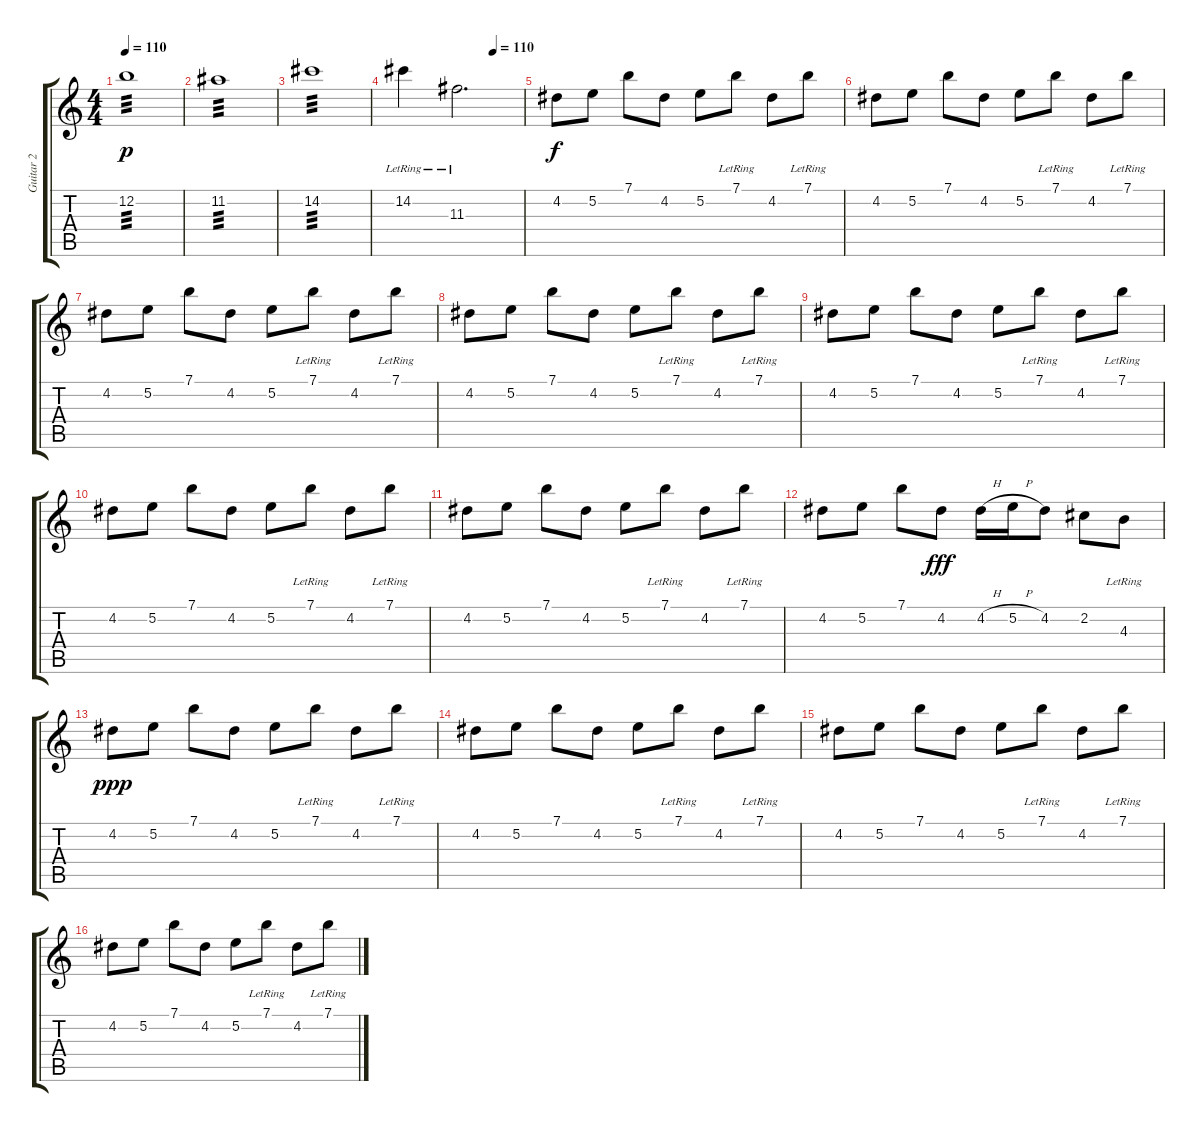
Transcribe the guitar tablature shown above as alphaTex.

\track ("Guitar 2" "Guitar 2") {instrument overdrivenguitar}
\staff {score tabs}
\tuning (E4 B3 G3 D3 A2 E2) {hide}
\ts (4 4)
\tempo 110
\clef g2
\ks c
12.2.1{tp 3 dy p instrument overdrivenguitar} |
11.2.1{tp 3} |
14.2.1{tp 3} |
\tempo (110 0.75)
14.2{lr}.4{balance 0} 11.3{lr}.2{d balance 16} |
4.2.8{dy f balance 8 instrument overdrivenguitar} 5.2.8 7.1.8 4.2.8 5.2.8 7.1{lr}.8 4.2.8 7.1{lr}.8 |
4.2.8 5.2.8 7.1.8 4.2.8 5.2.8 7.1{lr}.8 4.2.8 7.1{lr}.8 |
4.2.8 5.2.8 7.1.8 4.2.8 5.2.8 7.1{lr}.8 4.2.8 7.1{lr}.8 |
4.2.8 5.2.8 7.1.8 4.2.8 5.2.8 7.1{lr}.8 4.2.8 7.1{lr}.8 |
4.2.8 5.2.8 7.1.8 4.2.8 5.2.8 7.1{lr}.8 4.2.8 7.1{lr}.8 |
4.2.8 5.2.8 7.1.8 4.2.8 5.2.8 7.1{lr}.8 4.2.8 7.1{lr}.8 |
4.2.8 5.2.8 7.1.8 4.2.8 5.2.8 7.1{lr}.8 4.2.8 7.1{lr}.8 |
4.2.8 5.2.8 7.1.8 4.2.8{dy fff} 4.2{h}.16 5.2{h}.16 4.2.8 2.2.8 4.3{lr}.8 |
4.2.8{dy ppp volume 2} 5.2.8 7.1.8 4.2.8 5.2.8 7.1{lr}.8 4.2.8 7.1{lr}.8 |
4.2.8 5.2.8 7.1.8 4.2.8 5.2.8 7.1{lr}.8 4.2.8 7.1{lr}.8 |
4.2.8 5.2.8 7.1.8 4.2.8 5.2.8 7.1{lr}.8 4.2.8 7.1{lr}.8 |
4.2.8 5.2.8 7.1.8 4.2.8 5.2.8 7.1{lr}.8 4.2.8 7.1{lr}.8
